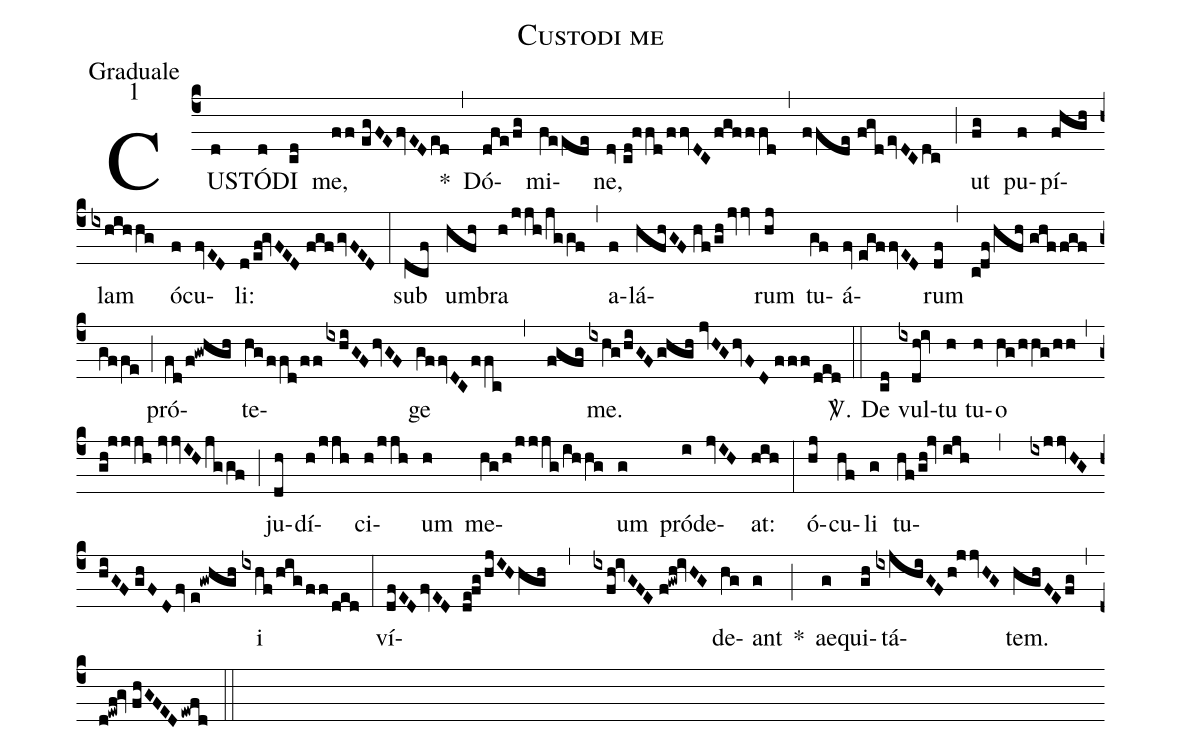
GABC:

name:Custodi me;
office-part:Graduale;
mode:1;
%%
(c4) CUS(d)TÓ(d)DI(cd) me,(ff//egFE/fvED/ed) *(,) Dó(dfe/fg)mi(feede)ne,(dv//cd!ffd/ffvDC/fgfffd) (,) (ffde//fgd/evDC/dc) (;) ut(fg) pu(f)pí(fhgh)lam(ixhihhg) ó(f)cu(fvED)li:(d/ef!gvFED//fgf/gvFED) (:) sub(dcf) um(hfh)bra(h/jjh/jggf) (,) a(f)lá(hfhGF//hf/gh/jvv)rum(hj) tu(gf)á(fv//egffvED)rum(df) (,) (c!df/hfh//ghf/fgf/gffe) (;) pró(fd/f!gwhgh)te(hg/ffd/ffixhiGF/hvGF)ge(gffvDC/ffc , fgfg) me.(ixhg/hiGF/ghgh//jvHG/hvFD//fff/ded) <sp>V/</sp>.(::) De(cd) vul(ixdh!iv)tu(h) tu(h)o(hg/hhg/hh) (,) (gh!jjjh//jvvIH/jggf) (;) ju(dh)dí(h/jjh)ci(h/jjh)um(h) me(hg/h/jjjg/ihhg)um(g) pró(i)de(jvIH)at:(hih) (:) ó(hj)cu(hf)li(g) tu(hf/gh!jv//ijh , ixjjvHG/hiGF//ghFD/fv//e!gwhgh)i(ixhf/hig/ff/ded) (:) ví(dfEDfvED de!fg/hjIHhgh , ixfh!ivGFE//f!gwh!ivHG)de(hg)ant(g) *(;) ae(g)qui(gh)tá(ixjhiGF/h!jjvHG)tem.(hghFEfg) (,) (d!ewf!gv//fhGFEDewfd) (::)
